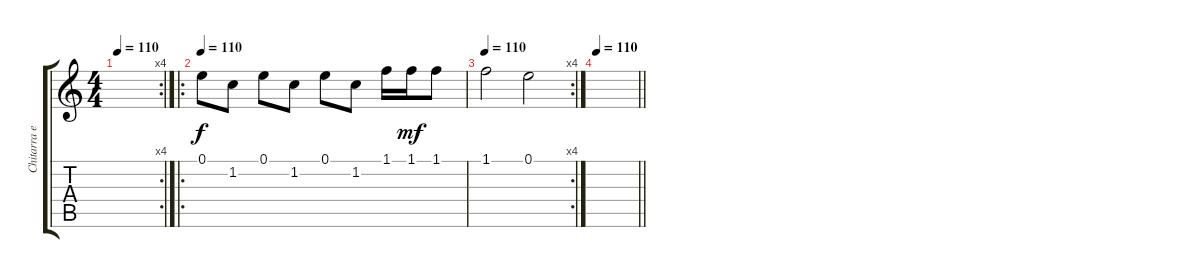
\track ("Chitarra elettrica 2" "Chitarra e") {instrument distortionguitar}
\staff {score tabs}
\tuning (E4 B3 G3 D3 A2 E2) {hide}
\rc 4
\ts (4 4)
\tempo 110
\clef g2
\ks c
|
\ro
\tempo 110
0.1.8 1.2.8 0.1.8 1.2.8 0.1.8 1.2.8 1.1.16{dy f} 1.1.16{dy mf} 1.1.8 |
\rc 4
\tempo 110
1.1.2 0.1.2 |
\tempo 110
\barLineRight lightlight
